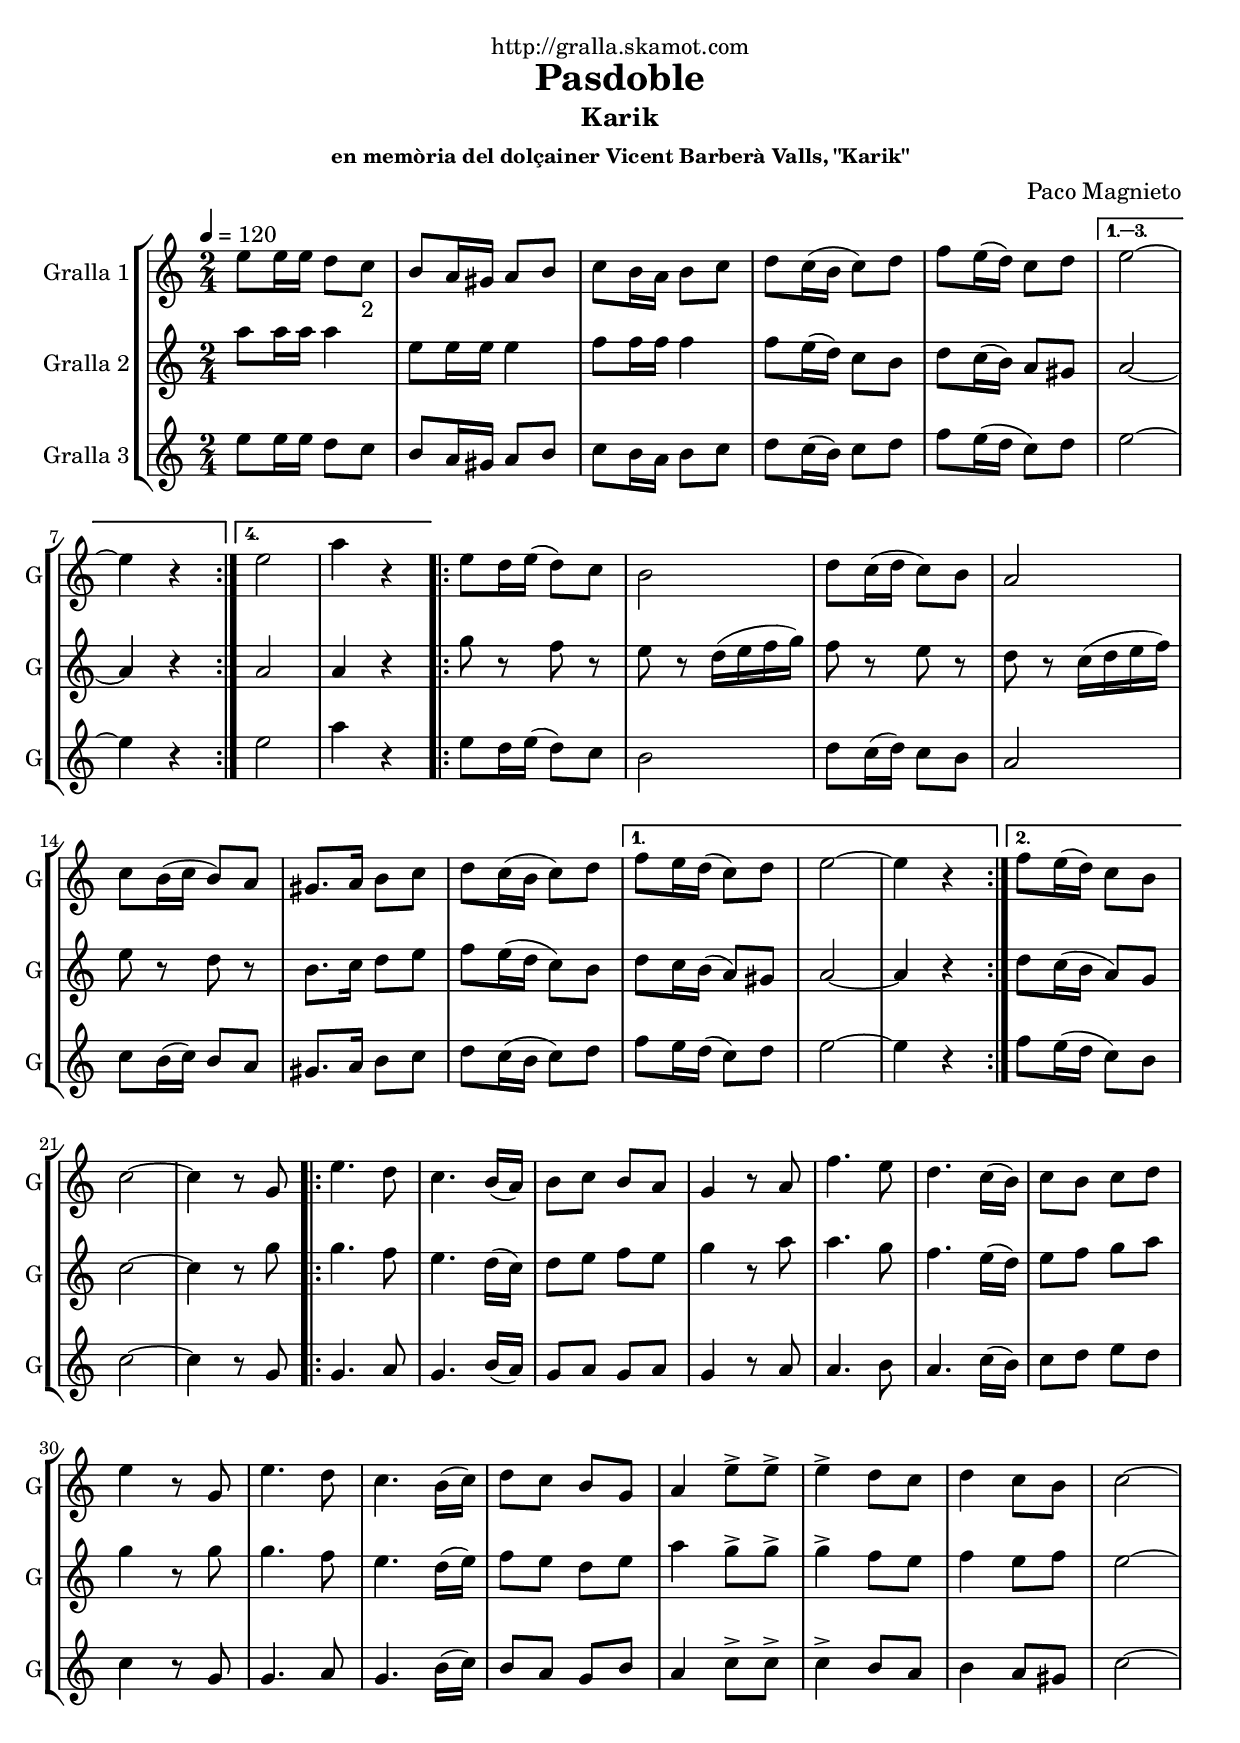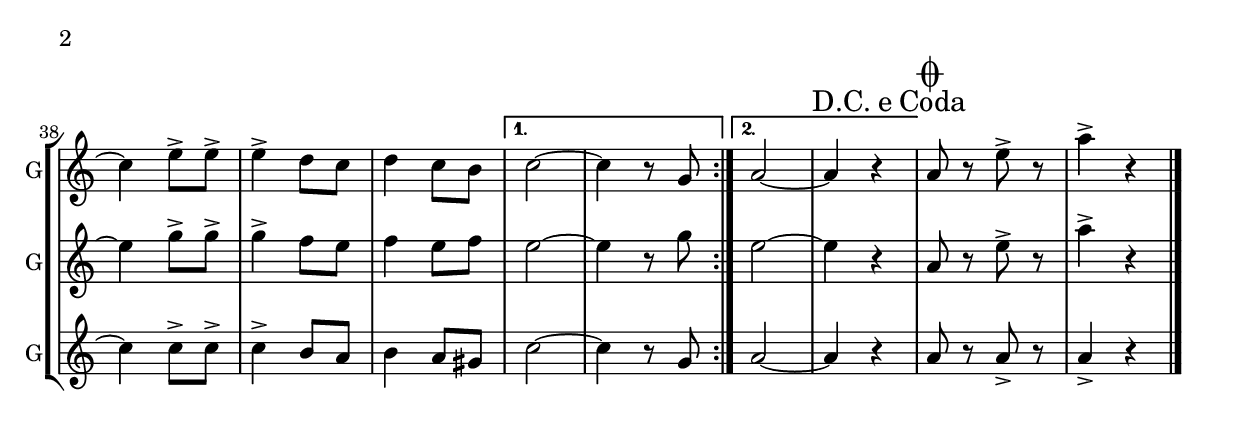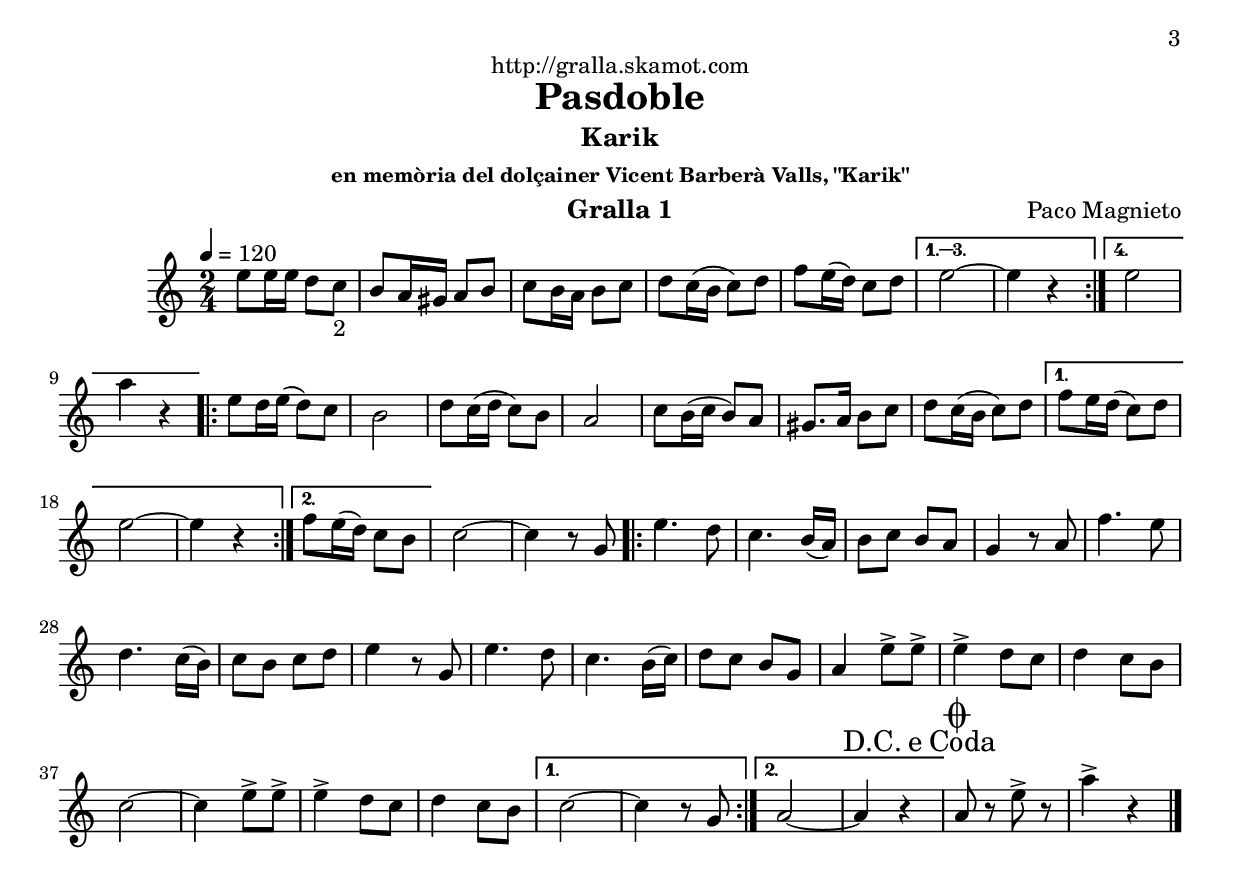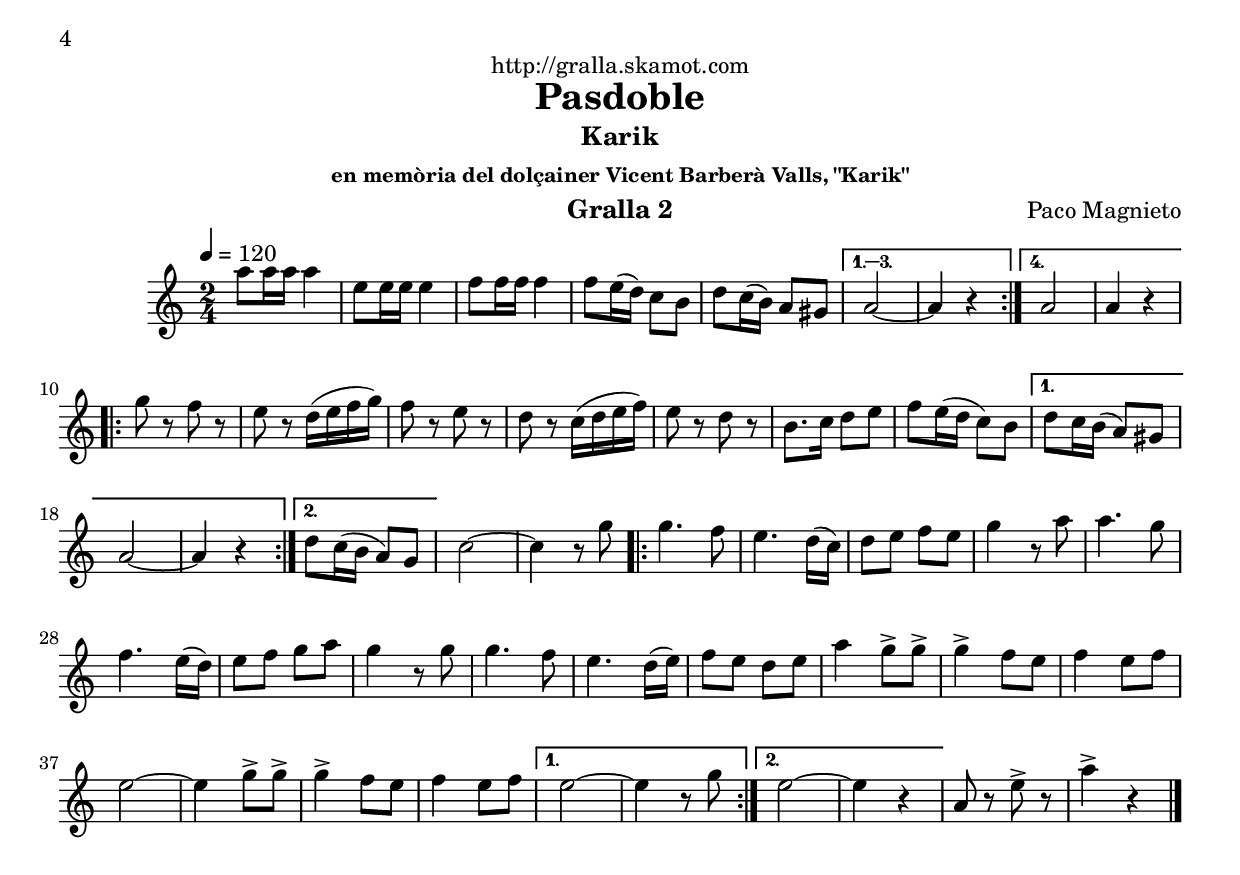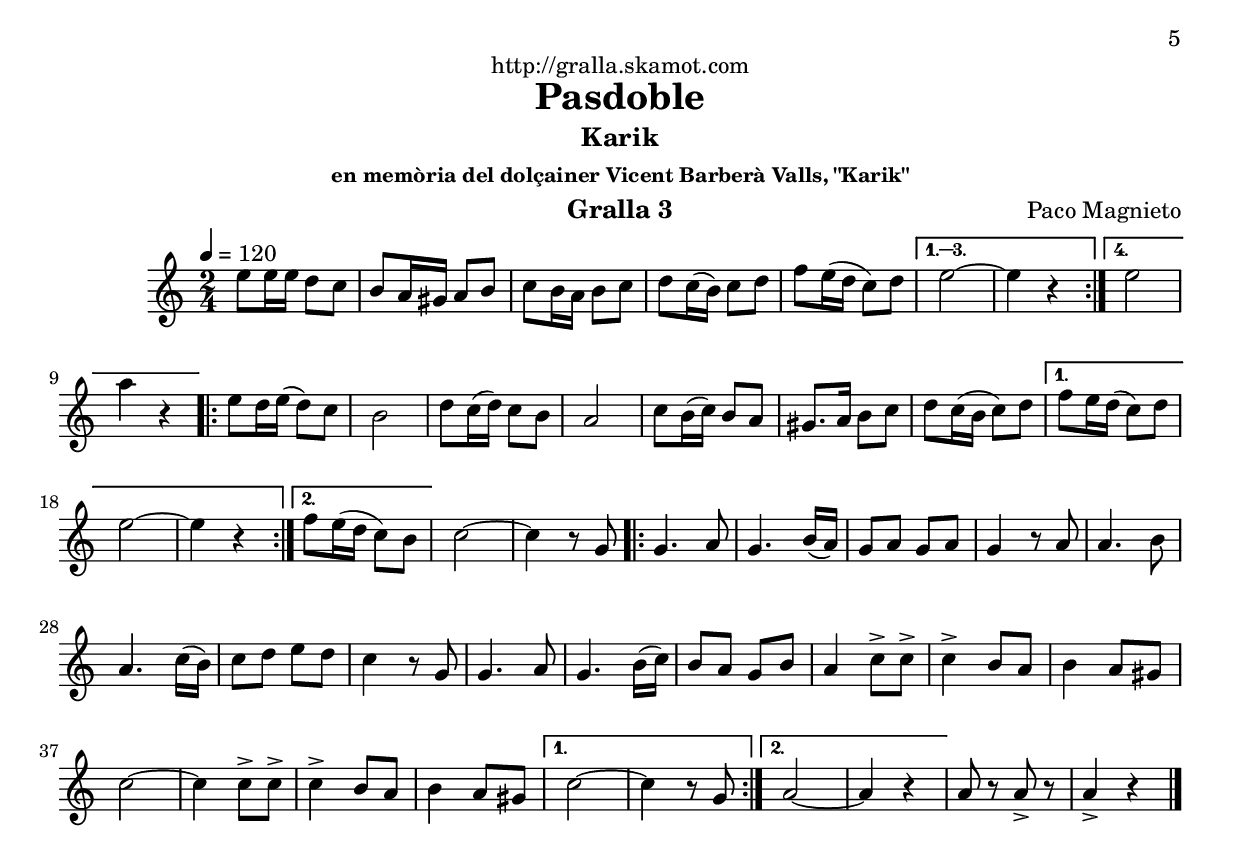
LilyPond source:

\version "2.16.2"

\header {
  dedication="http://gralla.skamot.com"
  title="Pasdoble"
  subtitle="Karik"
  subsubtitle="en memòria del dolçainer Vicent Barberà Valls, \"Karik\""
  poet=""
  meter=""
  piece=""
  composer="Paco Magnieto"
  arranger=""
  opus=""
  instrument=""
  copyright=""
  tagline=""
}

liniaroAa =
\relative e''
{
  \tempo 4=120
  \clef treble
  \key c \major
  \time 2/4
  \repeat volta 4 { e8 e16 e d8 c _"2" _""  |
  b8 a16 gis a8 b  |
  c8 b16 a b8 c  |
  d8 c16 ( b c8 ) d  |
  %05
  f8 e16 ( d ) c8 d }
  \alternative { { e2 ~  |
  e4 r }
  { e2 _""  |
  a4 r } }
  %10
  \repeat volta 2 { e8 d16 e ( d8 ) c  |
  b2  |
  d8 c16 ( d c8 ) b  |
  a2  |
  c8 b16 ( c b8 ) a  |
  %15
  gis8. a16 b8 c  |
  d8 c16 ( b c8 ) d }
  \alternative { { f8 e16 d ( c8 ) d  |
  e2 ~  |
  e4 r }
  %20
  { f8 e16 ( d ) c8 b } }
  c2 ~  |
   c4 r8 g  |
  \repeat volta 2 { e'4. d8  |
  c4. b16 ( a )  |
  %25
  b8 c b a  |
  g4 r8 a  |
  f'4. e8  |
  d4. c16 ( b )  |
  c8 b c d  |
  %30
  e4 r8 g,  |
  e'4. d8  |
  c4. b16 ( c )  |
  d8 c b g  |
  a4 e'8-> e->  |
  %35
  e4-> d8 c  |
  d4 c8 b  |
  c2 ~  |
  c4 e8-> e->  |
  e4-> d8 c  |
  %40
  d4 c8 b }
  \alternative { { c2 ~  |
  c4 r8 g }
  { a2 ~  |
  \mark \markup {D.C. e Coda} a4 r } }
  %45
  \mark \markup {\musicglyph #"scripts.coda"} a8 r e'-> r  |
  a4-> r  \bar "|."
}

liniaroAb =
\relative a''
{
  \tempo 4=120
  \clef treble
  \key c \major
  \time 2/4
  \repeat volta 4 { a8 a16 a a4  |
  e8 e16 e e4  |
  f8 f16 f f4  |
  f8 e16 ( d ) c8 b  |
  %05
  d8 c16 ( b ) a8 gis }
  \alternative { { a2 ~  |
  a4 r }
  { a2  |
  a4 r } }
  %10
  \repeat volta 2 { g'8 r f r  |
  e8 r d16 ( e f g )  |
  f8 r e r  |
  d8 r c16 ( d e f )  |
  e8 r d r  |
  %15
  b8. c16 d8 e  |
  f8 e16 ( d c8 ) b }
  \alternative { { d8 c16 b ( a8 ) gis  |
  a2 ~  |
  a4 r }
  %20
  { d8 c16 ( b a8 ) g } }
  c2 ~  |
  c4 r8 g'  |
  \repeat volta 2 { g4. f8  |
  e4. d16 ( c )  |
  %25
  d8 e f e  |
  g4 r8 a  |
  a4. g8  |
  f4. e16 ( d )  |
  e8 f g a  |
  %30
  g4 r8 g  |
  g4. f8  |
  e4. d16 ( e )  |
  f8 e d e  |
  a4 g8-> g->  |
  %35
  g4-> f8 e  |
  f4 e8 f  |
  e2 ~  |
  e4 g8-> g->  |
  g4-> f8 e  |
  %40
  f4 e8 f }
  \alternative { { e2 ~  |
  e4 r8 g }
  { e2 ~  |
  e4 r } }
  %45
  a,8 r e'-> r  |
  a4-> r  \bar "|."
}

liniaroAc =
\relative e''
{
  \tempo 4=120
  \clef treble
  \key c \major
  \time 2/4
  \repeat volta 4 { e8 e16 e d8 c  |
  b8 a16 gis a8 b  |
  c8 b16 a b8 c  |
  d8 c16 ( b ) c8 d  |
  %05
  f8 e16 ( d c8 ) d }
  \alternative { { e2 ~  |
  e4 r }
  { e2  |
  a4 r } }
  %10
  \repeat volta 2 { e8 d16 e ( d8 ) c  |
  b2  |
  d8 c16 ( d ) c8 b  |
  a2  |
  c8 b16 ( c ) b8 a  |
  %15
  gis8. a16 b8 c  |
  d8 c16 ( b c8 ) d }
  \alternative { { f8 e16 d ( c8 ) d  |
  e2 ~  |
  e4 r }
  %20
  { f8 e16 ( d c8 ) b } }
  c2 ~  |
  c4 r8 g  |
  \repeat volta 2 { g4. a8  |
  g4. b16 ( a )  |
  %25
  g8 a g a  |
  g4 r8 a  |
  a4. b8  |
  a4. c16 ( b )  |
  c8 d e d  |
  %30
  c4 r8 g  |
  g4. a8  |
  g4. b16 ( c )  |
  b8 a g b  |
  a4 c8-> c->  |
  %35
  c4-> b8 a  |
  b4 a8 gis  |
  c2 ~  |
  c4 c8-> c->  |
  c4-> b8 a  |
  %40
  b4 a8 gis }
  \alternative { { c2 ~  |
  c4 r8 g }
  { a2 ~  |
  a4 r } }
  %45
  a8 r a-> r  |
  a4-> r  \bar "|."
}

\bookpart {
  \score {
    \new StaffGroup {
      \override Score.RehearsalMark #'self-alignment-X = #LEFT
      <<
        \new Staff \with {instrumentName = #"Gralla 1" shortInstrumentName = #"G"} \liniaroAa
        \new Staff \with {instrumentName = #"Gralla 2" shortInstrumentName = #"G"} \liniaroAb
        \new Staff \with {instrumentName = #"Gralla 3" shortInstrumentName = #"G"} \liniaroAc
      >>
    }
    \layout {}
  }
  \score { \unfoldRepeats
    \new StaffGroup {
      \override Score.RehearsalMark #'self-alignment-X = #LEFT
      <<
        \new Staff \with {instrumentName = #"Gralla 1" shortInstrumentName = #"G"} \liniaroAa
        \new Staff \with {instrumentName = #"Gralla 2" shortInstrumentName = #"G"} \liniaroAb
        \new Staff \with {instrumentName = #"Gralla 3" shortInstrumentName = #"G"} \liniaroAc
      >>
    }
    \midi {
      \set Staff.midiInstrument = "oboe"
      \set DrumStaff.midiInstrument = "drums"
    }
  }
}

\bookpart {
  \header {instrument="Gralla 1"}
  \score {
    \new StaffGroup {
      \override Score.RehearsalMark #'self-alignment-X = #LEFT
      <<
        \new Staff \liniaroAa
      >>
    }
    \layout {}
  }
  \score { \unfoldRepeats
    \new StaffGroup {
      \override Score.RehearsalMark #'self-alignment-X = #LEFT
      <<
        \new Staff \liniaroAa
      >>
    }
    \midi {
      \set Staff.midiInstrument = "oboe"
      \set DrumStaff.midiInstrument = "drums"
    }
  }
}

\bookpart {
  \header {instrument="Gralla 2"}
  \score {
    \new StaffGroup {
      \override Score.RehearsalMark #'self-alignment-X = #LEFT
      <<
        \new Staff \liniaroAb
      >>
    }
    \layout {}
  }
  \score { \unfoldRepeats
    \new StaffGroup {
      \override Score.RehearsalMark #'self-alignment-X = #LEFT
      <<
        \new Staff \liniaroAb
      >>
    }
    \midi {
      \set Staff.midiInstrument = "oboe"
      \set DrumStaff.midiInstrument = "drums"
    }
  }
}

\bookpart {
  \header {instrument="Gralla 3"}
  \score {
    \new StaffGroup {
      \override Score.RehearsalMark #'self-alignment-X = #LEFT
      <<
        \new Staff \liniaroAc
      >>
    }
    \layout {}
  }
  \score { \unfoldRepeats
    \new StaffGroup {
      \override Score.RehearsalMark #'self-alignment-X = #LEFT
      <<
        \new Staff \liniaroAc
      >>
    }
    \midi {
      \set Staff.midiInstrument = "oboe"
      \set DrumStaff.midiInstrument = "drums"
    }
  }
}

